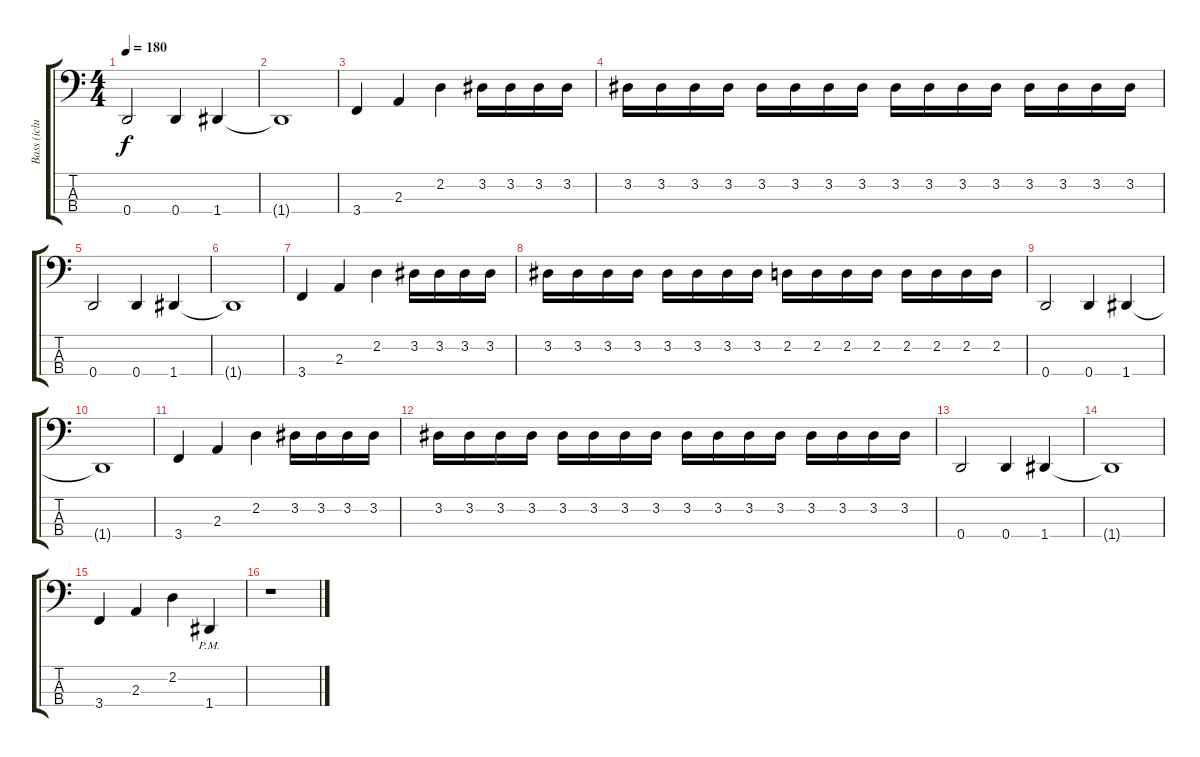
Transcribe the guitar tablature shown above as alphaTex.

\track ("Bass (icluyed)" "Bass (iclu") {instrument electricbasspick}
\staff {score tabs}
\tuning (F2 C2 G1 D1) {hide}
\ts (4 4)
\tempo 180
\clef f4
\ks c
0.4.2{dy f} 0.4.4 1.4.4 |
1.4{t}.1 |
3.4.4 2.3.4 2.2.4 3.2.16 3.2.16 3.2.16 3.2.16 |
3.2.16 3.2.16 3.2.16 3.2.16 3.2.16 3.2.16 3.2.16 3.2.16 3.2.16 3.2.16 3.2.16 3.2.16 3.2.16 3.2.16 3.2.16 3.2.16 |
0.4.2 0.4.4 1.4.4 |
1.4{t}.1 |
3.4.4 2.3.4 2.2.4 3.2.16 3.2.16 3.2.16 3.2.16 |
3.2.16 3.2.16 3.2.16 3.2.16 3.2.16 3.2.16 3.2.16 3.2.16 2.2.16 2.2.16 2.2.16 2.2.16 2.2.16 2.2.16 2.2.16 2.2.16 |
0.4.2 0.4.4 1.4.4 |
1.4{t}.1 |
3.4.4 2.3.4 2.2.4 3.2.16 3.2.16 3.2.16 3.2.16 |
3.2.16 3.2.16 3.2.16 3.2.16 3.2.16 3.2.16 3.2.16 3.2.16 3.2.16 3.2.16 3.2.16 3.2.16 3.2.16 3.2.16 3.2.16 3.2.16 |
0.4.2 0.4.4 1.4.4 |
1.4{t}.1 |
3.4.4 2.3.4 2.2.4 1.4{pm}.4 |
r.1
